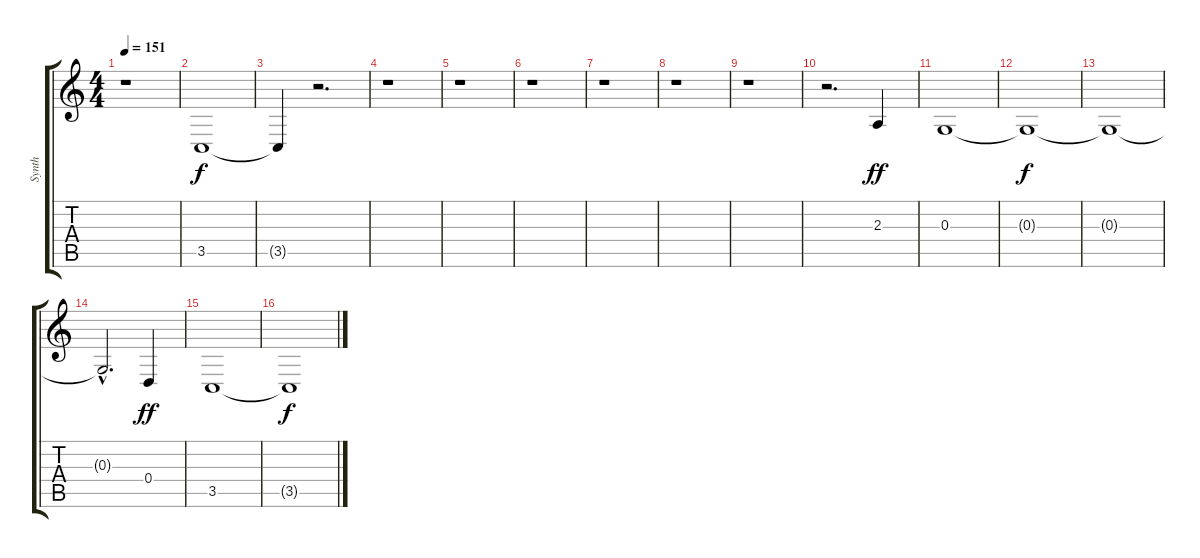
\track ("Synth" "Synth") {instrument lead8bassandlead}
\staff {score tabs}
\tuning (E4 B3 G3 D3 A2 E2) {hide}
\ts (4 4)
\tempo 151
\clef g2
\ks c
r.1{dy f} |
3.5.1{instrument pad3polysynth} |
3.5{t}.4 r.2{d} |
r.1{instrument lead8bassandlead} |
r.1 |
r.1 |
r.1 |
r.1 |
r.1 |
r.2{d} 2.3.4{dy ff} |
0.3.1 |
0.3{t}.1{dy f} |
0.3{t}.1 |
0.3{hac t}.2{d} 0.4.4{dy ff} |
3.5.1 |
3.5{t}.1{dy f}
